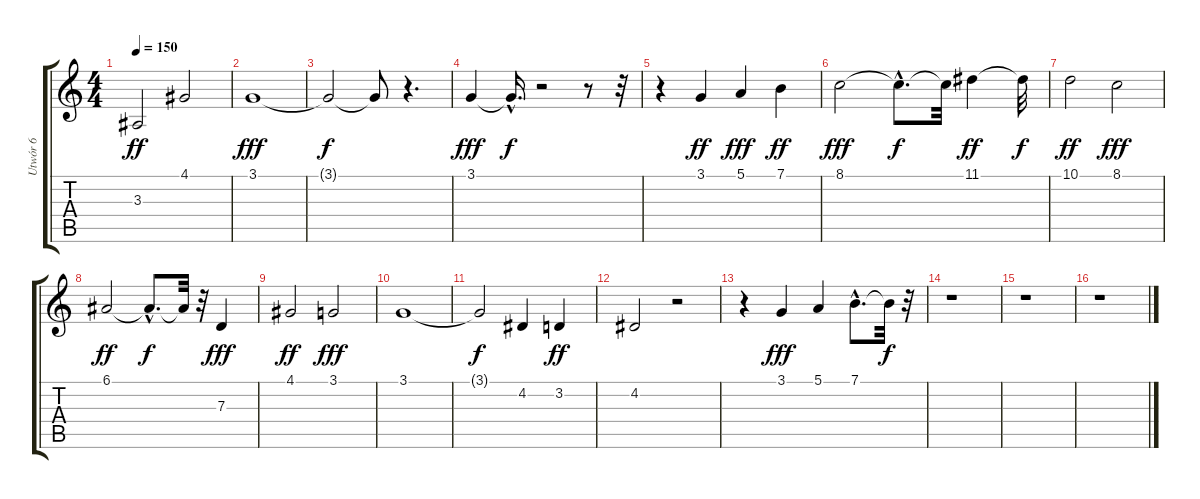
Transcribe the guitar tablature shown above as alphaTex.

\track ("Utwór 6" "Utwór 6") {instrument lead6voice}
\staff {score tabs}
\tuning (E4 B3 G3 D3 A2 E2) {hide}
\ts (4 4)
\tempo 150
\clef g2
\ks c
3.3.2{dy ff} 4.1.2 |
3.1.1{dy fff} |
3.1{t}.2{dy f} 3.1{t}.8 r.4{d} |
3.1.4{dy fff} 3.1{hac t}.16{d dy f} r.2 r.8 r.32 |
r.4 3.1.4{dy ff} 5.1.4{dy fff} 7.1.4{dy ff} |
8.1.2{dy fff} 8.1{hac t}.8{d dy f} 8.1{t}.32 11.1.4{dy ff} 11.1{t}.32{dy f} |
10.1.2{dy ff} 8.1.2{dy fff} |
6.1.2{dy ff} 6.1{hac t}.8{d dy f} 6.1{t}.32 r.32 7.3.4{dy fff} |
4.1.2{dy ff} 3.1.2{dy fff} |
3.1.1 |
3.1{t}.2{dy f} 4.2.4 3.2.4{dy ff} |
4.2.2 r.2 |
r.4 3.1.4{dy fff} 5.1.4 7.1{hac}.8{d} 7.1{t}.32{dy f} r.32 |
r.1 |
r.1 |
r.1
